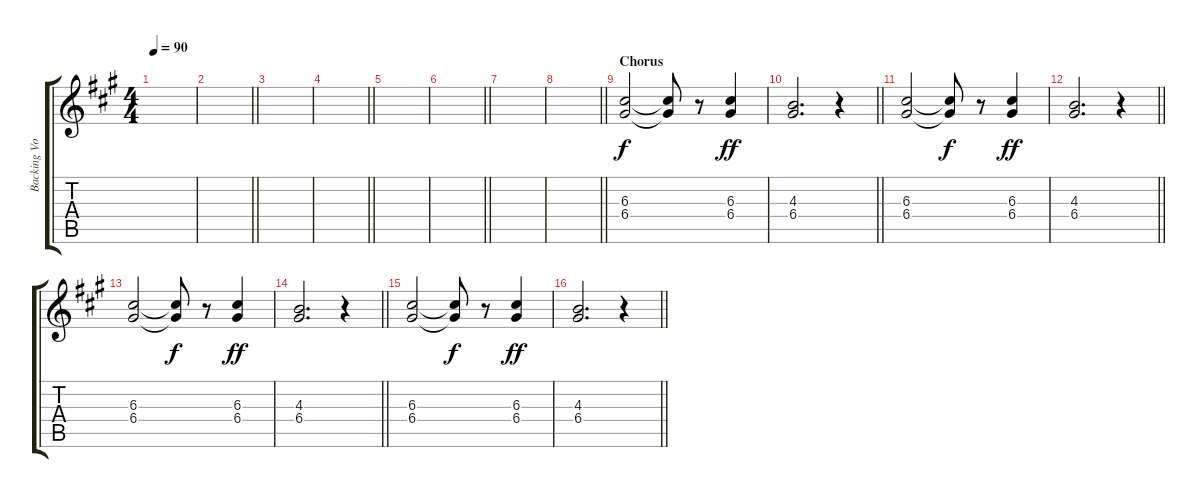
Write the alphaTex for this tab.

\track ("Backing Vocals" "Backing Vo") {instrument electricbassfinger}
\staff {score tabs}
\tuning (E4 B3 G3 D3 A2 E2) {hide}
\ts (4 4)
\tempo 90
\clef g2
\ks a
|
\barLineRight lightlight
|
|
\barLineRight lightlight
|
|
\barLineRight lightlight
|
|
\barLineRight lightlight
|
\section ("" "Chorus")
(6.3 6.4).2 (6.3{t} 6.4{t}).8{dy f} r.8 (6.3 6.4).4{dy ff} |
\barLineRight lightlight
(4.3 6.4).2{d} r.4 |
(6.3 6.4).2 (6.3{t} 6.4{t}).8{dy f} r.8 (6.3 6.4).4{dy ff} |
\barLineRight lightlight
(4.3 6.4).2{d} r.4 |
(6.3 6.4).2 (6.3{t} 6.4{t}).8{dy f} r.8 (6.3 6.4).4{dy ff} |
\barLineRight lightlight
(4.3 6.4).2{d} r.4 |
(6.3 6.4).2 (6.3{t} 6.4{t}).8{dy f} r.8 (6.3 6.4).4{dy ff} |
\barLineRight lightlight
(4.3 6.4).2{d} r.4
